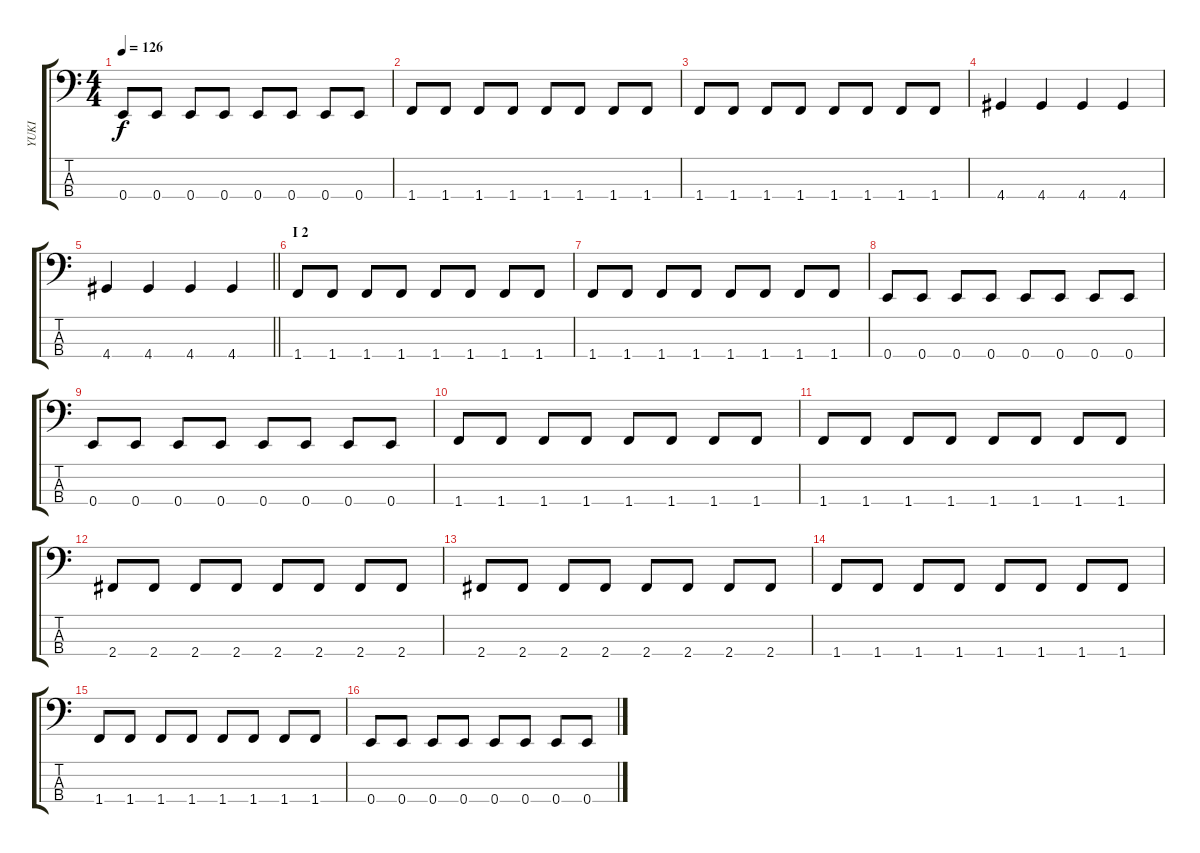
\track ("YUKI" "YUKI") {instrument electricbasspick}
\staff {score tabs}
\tuning (G2 D2 A1 E1) {hide}
\ts (4 4)
\tempo 126
\clef f4
\ks c
0.4.8{dy f} 0.4.8 0.4.8 0.4.8 0.4.8 0.4.8 0.4.8 0.4.8 |
1.4.8 1.4.8 1.4.8 1.4.8 1.4.8 1.4.8 1.4.8 1.4.8 |
1.4.8 1.4.8 1.4.8 1.4.8 1.4.8 1.4.8 1.4.8 1.4.8 |
4.4.4 4.4.4 4.4.4 4.4.4 |
\barLineRight lightlight
4.4.4 4.4.4 4.4.4 4.4.4 |
\section ("" "I 2")
1.4.8 1.4.8 1.4.8 1.4.8 1.4.8 1.4.8 1.4.8 1.4.8 |
1.4.8 1.4.8 1.4.8 1.4.8 1.4.8 1.4.8 1.4.8 1.4.8 |
0.4.8 0.4.8 0.4.8 0.4.8 0.4.8 0.4.8 0.4.8 0.4.8 |
0.4.8 0.4.8 0.4.8 0.4.8 0.4.8 0.4.8 0.4.8 0.4.8 |
1.4.8 1.4.8 1.4.8 1.4.8 1.4.8 1.4.8 1.4.8 1.4.8 |
1.4.8 1.4.8 1.4.8 1.4.8 1.4.8 1.4.8 1.4.8 1.4.8 |
2.4.8 2.4.8 2.4.8 2.4.8 2.4.8 2.4.8 2.4.8 2.4.8 |
2.4.8 2.4.8 2.4.8 2.4.8 2.4.8 2.4.8 2.4.8 2.4.8 |
1.4.8 1.4.8 1.4.8 1.4.8 1.4.8 1.4.8 1.4.8 1.4.8 |
1.4.8 1.4.8 1.4.8 1.4.8 1.4.8 1.4.8 1.4.8 1.4.8 |
0.4.8 0.4.8 0.4.8 0.4.8 0.4.8 0.4.8 0.4.8 0.4.8
